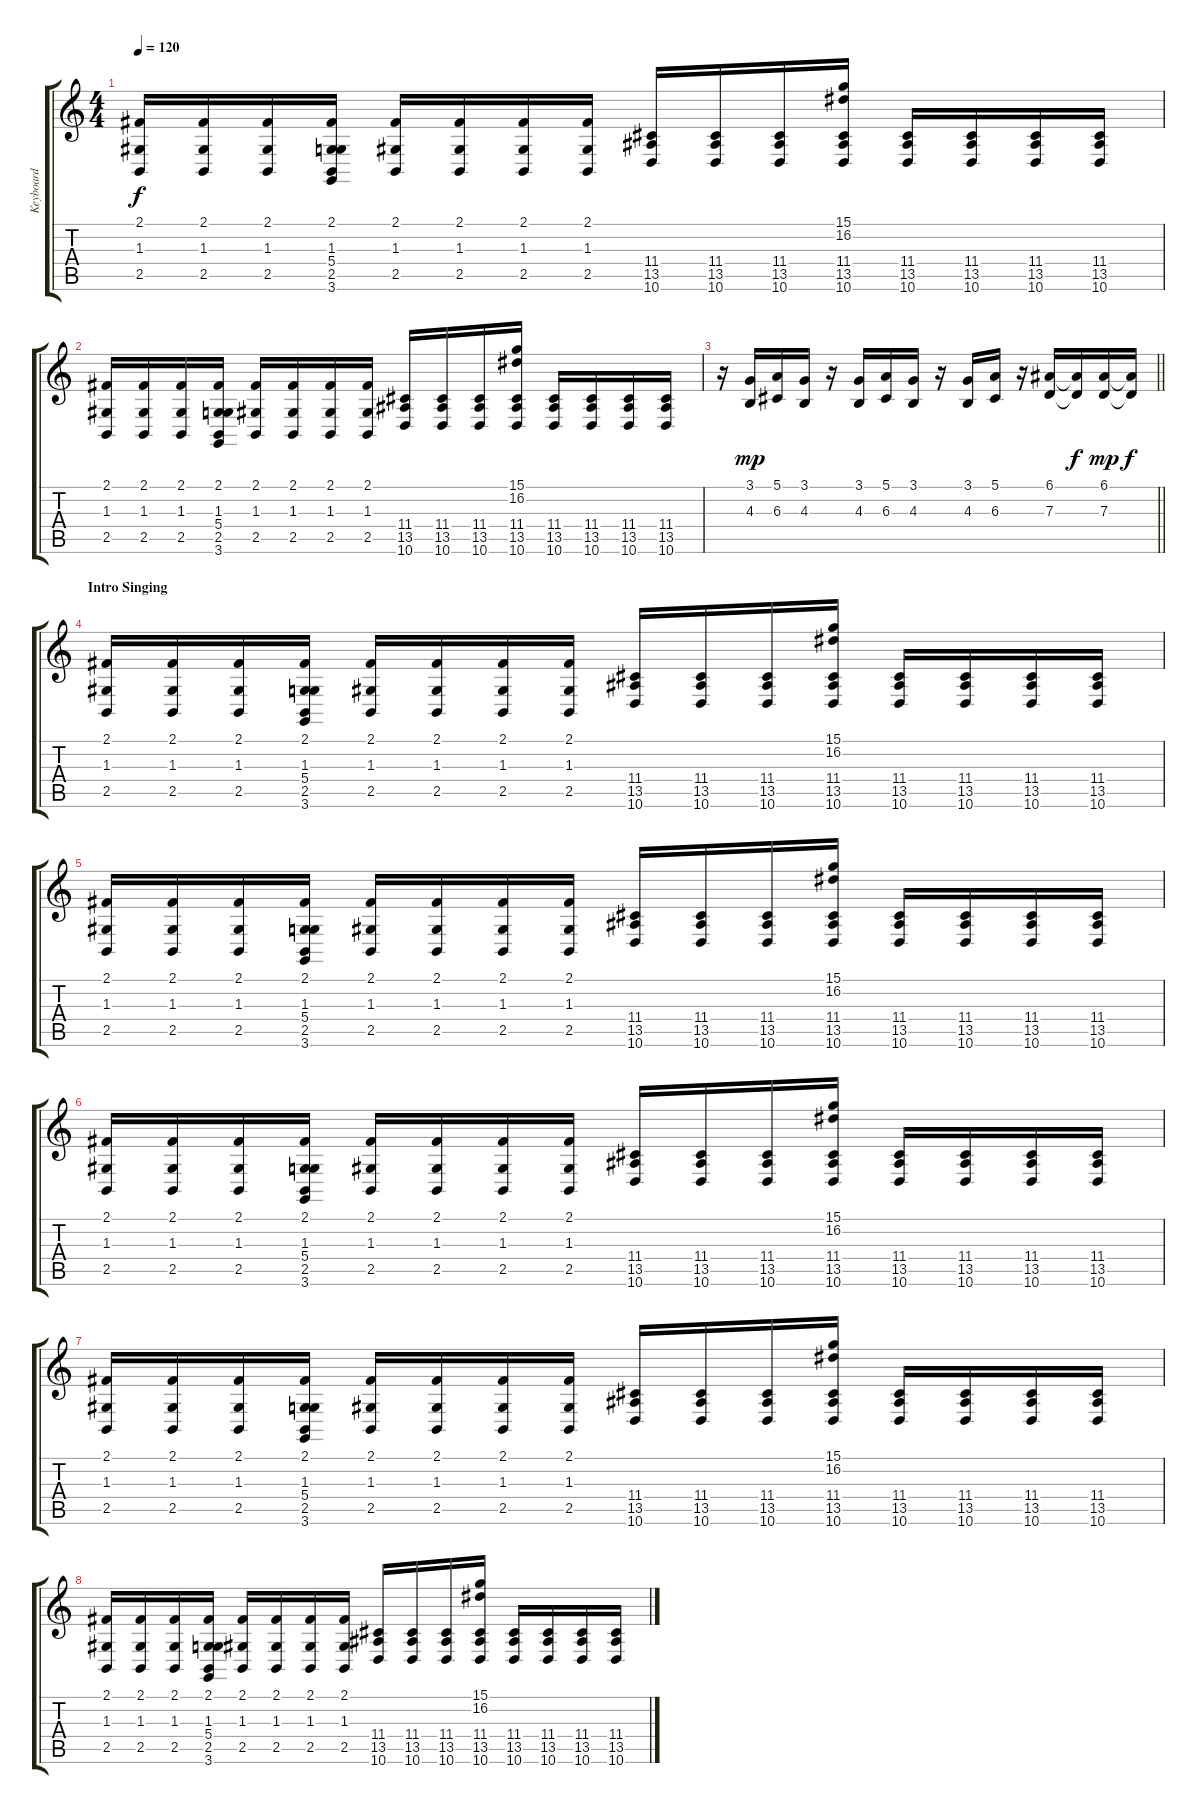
\track ("Keyboard" "Keyboard") {instrument bagpipe}
\staff {score tabs}
\tuning (E4 B3 G3 D3 A2 E2) {hide}
\ts (4 4)
\tempo 120
\clef g2
\ks c
(2.1 1.3 2.5).16{dy f} (2.1 1.3 2.5).16 (2.1 1.3 2.5).16 (2.1 1.3 5.4 2.5 3.6).16 (2.1 1.3 2.5).16 (2.1 1.3 2.5).16 (2.1 1.3 2.5).16 (2.1 1.3 2.5).16 (11.4 13.5 10.6).16 (11.4 13.5 10.6).16 (11.4 13.5 10.6).16 (15.1 16.2 11.4 13.5 10.6).16 (11.4 13.5 10.6).16 (11.4 13.5 10.6).16 (11.4 13.5 10.6).16 (11.4 13.5 10.6).16 |
(2.1 1.3 2.5).16 (2.1 1.3 2.5).16 (2.1 1.3 2.5).16 (2.1 1.3 5.4 2.5 3.6).16 (2.1 1.3 2.5).16 (2.1 1.3 2.5).16 (2.1 1.3 2.5).16 (2.1 1.3 2.5).16 (11.4 13.5 10.6).16 (11.4 13.5 10.6).16 (11.4 13.5 10.6).16 (15.1 16.2 11.4 13.5 10.6).16 (11.4 13.5 10.6).16 (11.4 13.5 10.6).16 (11.4 13.5 10.6).16 (11.4 13.5 10.6).16 |
\barLineRight lightlight
r.16 (3.1 4.3).16{dy mp} (5.1 6.3).16 (3.1 4.3).16 r.16 (3.1 4.3).16 (5.1 6.3).16 (3.1 4.3).16 r.16 (3.1 4.3).16 (5.1 6.3).16 r.16 (6.1 7.3).16 (6.1{t} 7.3{t}).16{dy f} (6.1 7.3).16{dy mp} (6.1{t} 7.3{t}).16{dy f} |
\section ("" "Intro Singing")
(2.1 1.3 2.5).16 (2.1 1.3 2.5).16 (2.1 1.3 2.5).16 (2.1 1.3 5.4 2.5 3.6).16 (2.1 1.3 2.5).16 (2.1 1.3 2.5).16 (2.1 1.3 2.5).16 (2.1 1.3 2.5).16 (11.4 13.5 10.6).16 (11.4 13.5 10.6).16 (11.4 13.5 10.6).16 (15.1 16.2 11.4 13.5 10.6).16 (11.4 13.5 10.6).16 (11.4 13.5 10.6).16 (11.4 13.5 10.6).16 (11.4 13.5 10.6).16 |
(2.1 1.3 2.5).16 (2.1 1.3 2.5).16 (2.1 1.3 2.5).16 (2.1 1.3 5.4 2.5 3.6).16 (2.1 1.3 2.5).16 (2.1 1.3 2.5).16 (2.1 1.3 2.5).16 (2.1 1.3 2.5).16 (11.4 13.5 10.6).16 (11.4 13.5 10.6).16 (11.4 13.5 10.6).16 (15.1 16.2 11.4 13.5 10.6).16 (11.4 13.5 10.6).16 (11.4 13.5 10.6).16 (11.4 13.5 10.6).16 (11.4 13.5 10.6).16 |
(2.1 1.3 2.5).16 (2.1 1.3 2.5).16 (2.1 1.3 2.5).16 (2.1 1.3 5.4 2.5 3.6).16 (2.1 1.3 2.5).16 (2.1 1.3 2.5).16 (2.1 1.3 2.5).16 (2.1 1.3 2.5).16 (11.4 13.5 10.6).16 (11.4 13.5 10.6).16 (11.4 13.5 10.6).16 (15.1 16.2 11.4 13.5 10.6).16 (11.4 13.5 10.6).16 (11.4 13.5 10.6).16 (11.4 13.5 10.6).16 (11.4 13.5 10.6).16 |
(2.1 1.3 2.5).16 (2.1 1.3 2.5).16 (2.1 1.3 2.5).16 (2.1 1.3 5.4 2.5 3.6).16 (2.1 1.3 2.5).16 (2.1 1.3 2.5).16 (2.1 1.3 2.5).16 (2.1 1.3 2.5).16 (11.4 13.5 10.6).16 (11.4 13.5 10.6).16 (11.4 13.5 10.6).16 (15.1 16.2 11.4 13.5 10.6).16 (11.4 13.5 10.6).16 (11.4 13.5 10.6).16 (11.4 13.5 10.6).16 (11.4 13.5 10.6).16 |
(2.1 1.3 2.5).16 (2.1 1.3 2.5).16 (2.1 1.3 2.5).16 (2.1 1.3 5.4 2.5 3.6).16 (2.1 1.3 2.5).16 (2.1 1.3 2.5).16 (2.1 1.3 2.5).16 (2.1 1.3 2.5).16 (11.4 13.5 10.6).16 (11.4 13.5 10.6).16 (11.4 13.5 10.6).16 (15.1 16.2 11.4 13.5 10.6).16 (11.4 13.5 10.6).16 (11.4 13.5 10.6).16 (11.4 13.5 10.6).16 (11.4 13.5 10.6).16
